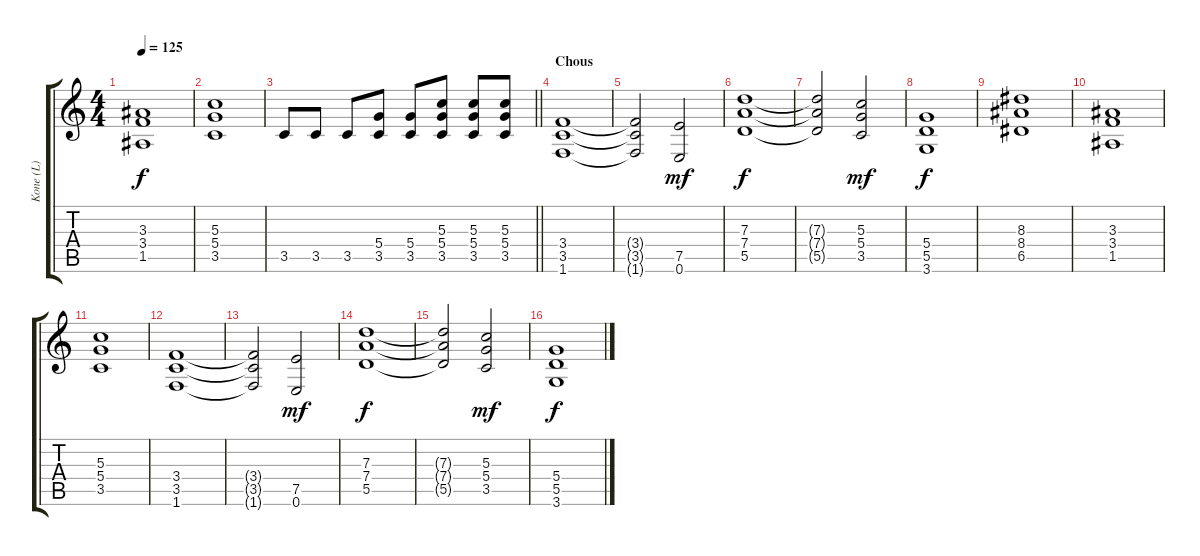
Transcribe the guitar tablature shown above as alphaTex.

\track ("Kone (L)" "Kone (L)") {instrument overdrivenguitar}
\staff {score tabs}
\tuning (E4 B3 G3 D3 A2 E2) {hide}
\ts (4 4)
\tempo 125
\clef g2
\ks c
(3.3 3.4 1.5).1{dy f} |
(5.3 5.4 3.5).1 |
\barLineRight lightlight
3.5.8 3.5.8 3.5.8 (5.4 3.5).8 (5.4 3.5).8 (5.3 5.4 3.5).8 (5.3 5.4 3.5).8 (5.3 5.4 3.5).8 |
\section ("" "Chous")
(3.4 3.5 1.6).1 |
(3.4{t} 3.5{t} 1.6{t}).2 (7.5 0.6).2{dy mf} |
(7.3 7.4 5.5).1{dy f} |
(7.3{t} 7.4{t} 5.5{t}).2 (5.3 5.4 3.5).2{dy mf} |
(5.4 5.5 3.6).1{dy f} |
(8.3 8.4 6.5).1 |
(3.3 3.4 1.5).1 |
(5.3 5.4 3.5).1 |
(3.4 3.5 1.6).1 |
(3.4{t} 3.5{t} 1.6{t}).2 (7.5 0.6).2{dy mf} |
(7.3 7.4 5.5).1{dy f} |
(7.3{t} 7.4{t} 5.5{t}).2 (5.3 5.4 3.5).2{dy mf} |
(5.4 5.5 3.6).1{dy f}
